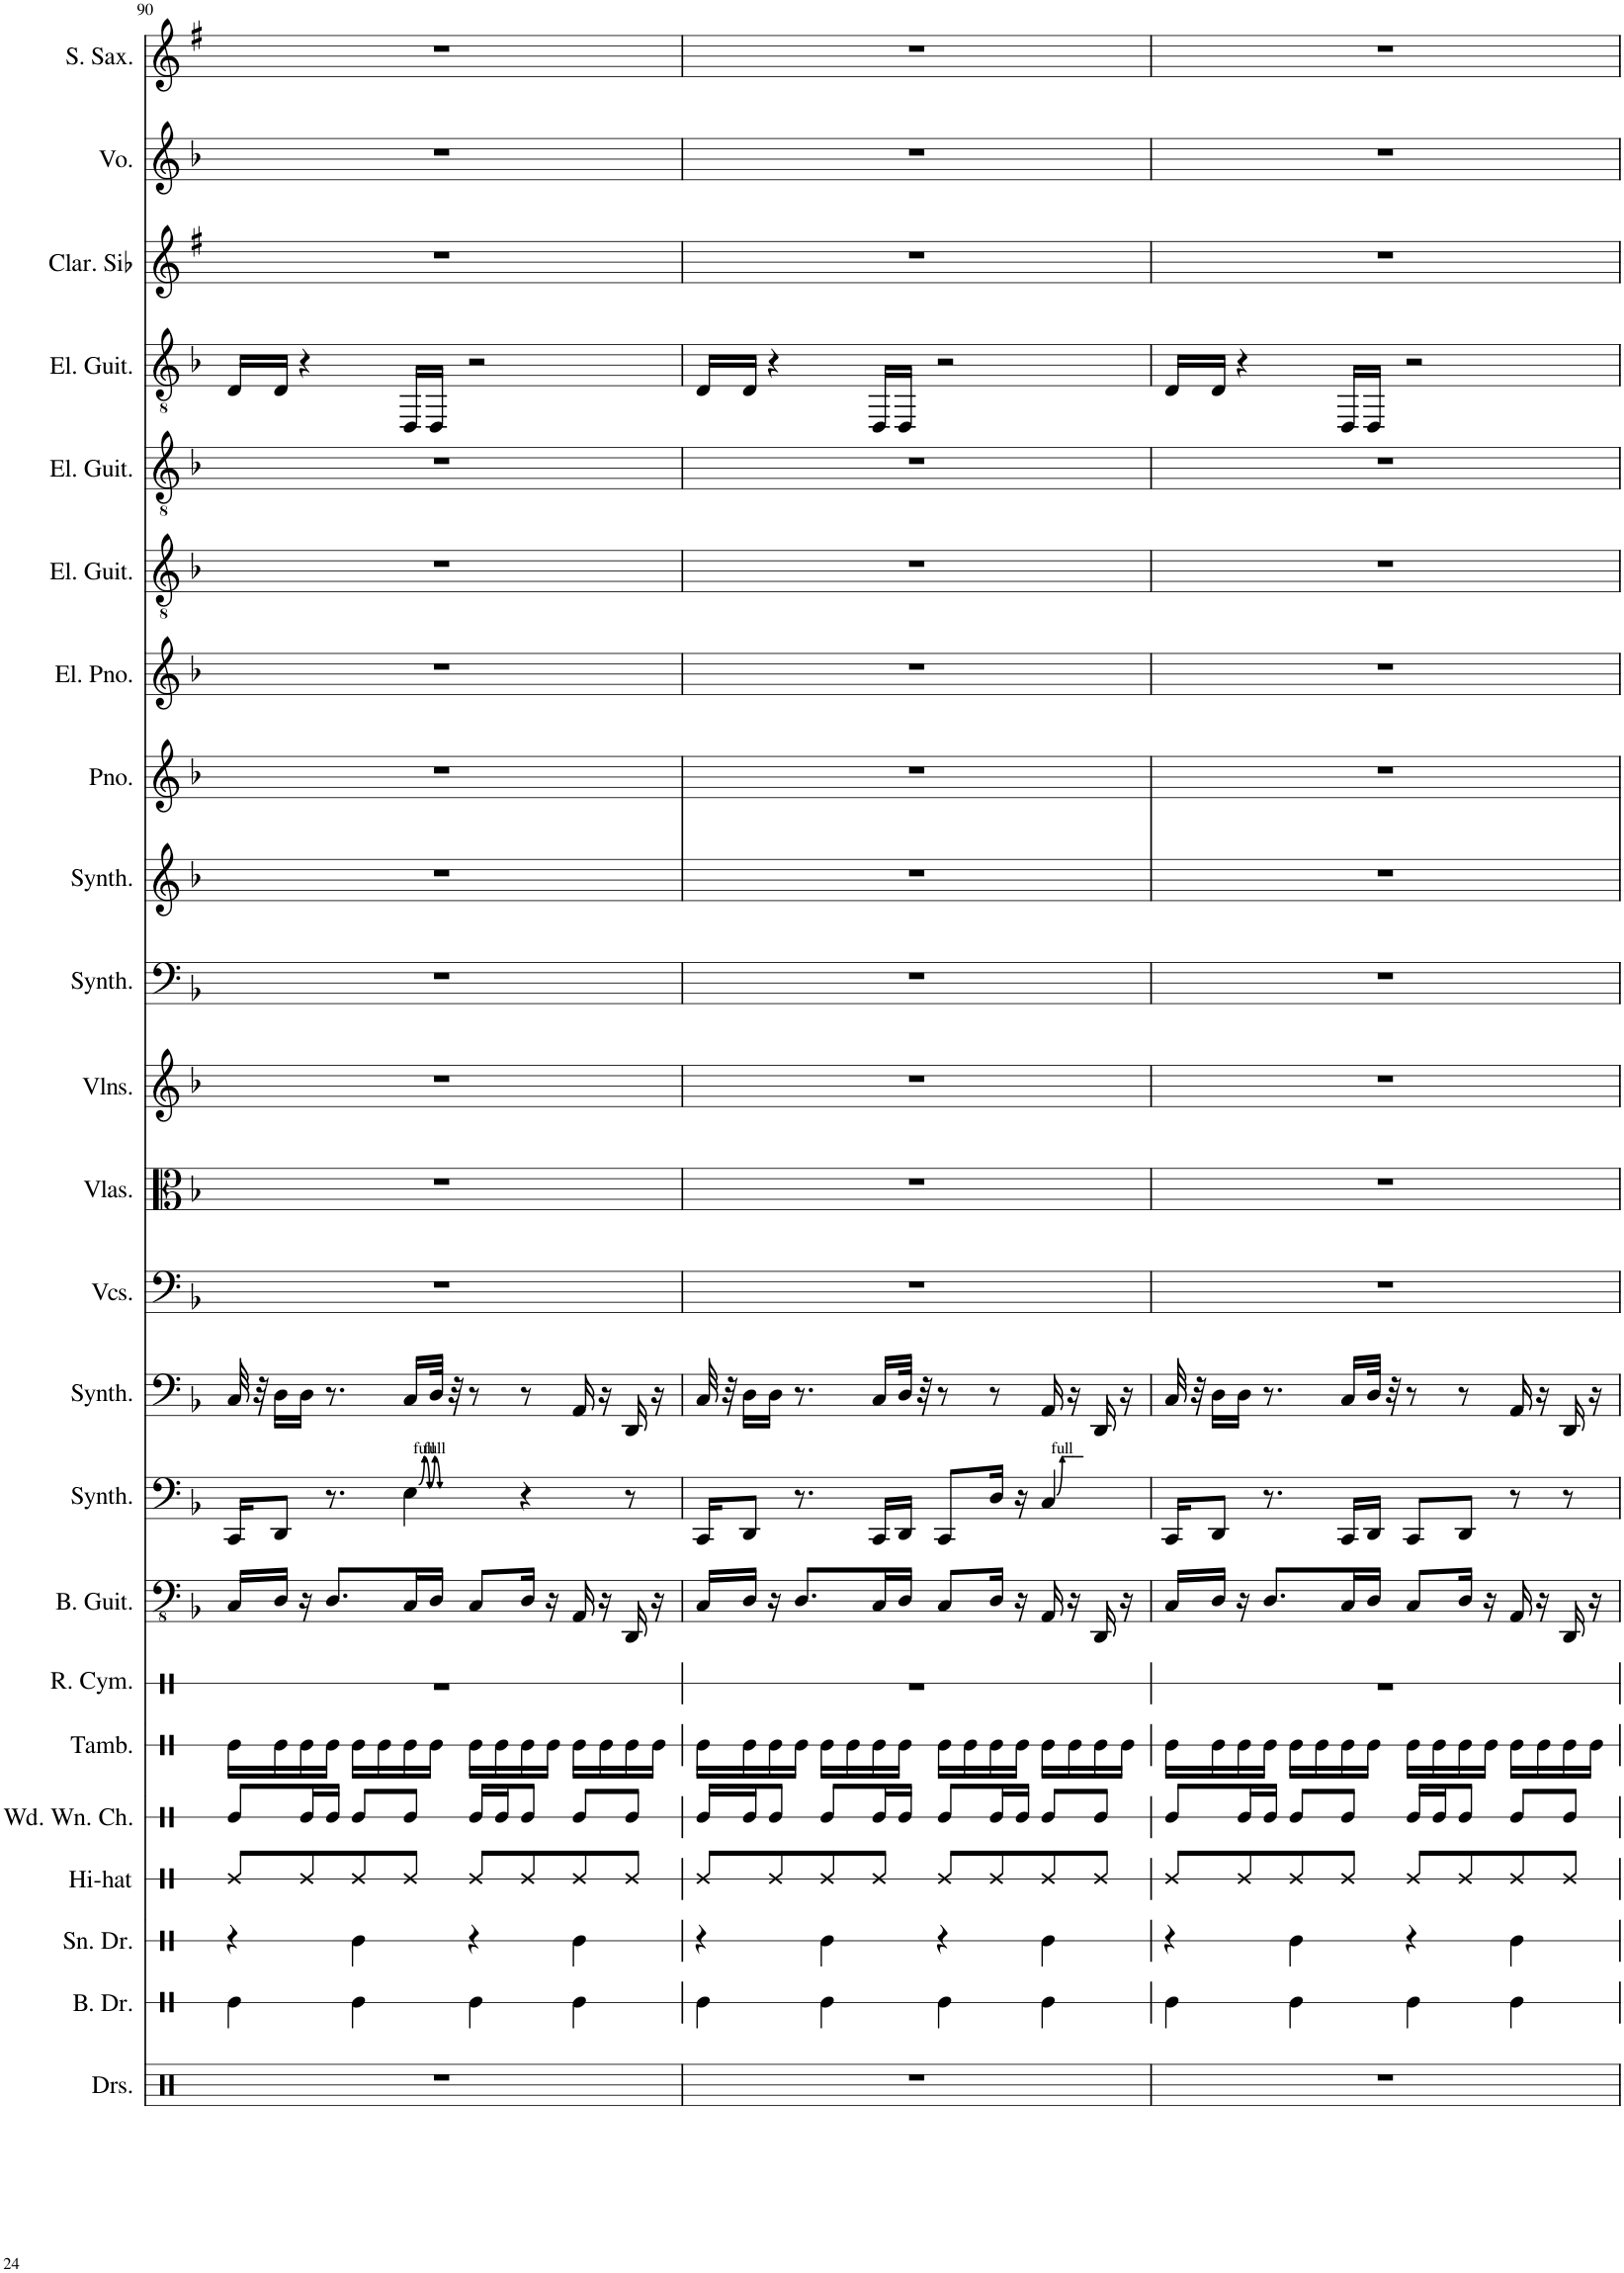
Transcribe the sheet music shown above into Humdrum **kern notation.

**kern	**kern	**kern	**kern	**kern	**kern	**kern	**kern	**kern	**kern	**kern	**kern	**kern	**kern	**kern	**kern	**kern	**kern	**kern	**kern	**kern	**kern	**kern
*part23	*part22	*part21	*part20	*part19	*part18	*part17	*part16	*part15	*part14	*part13	*part12	*part11	*part10	*part9	*part8	*part7	*part6	*part5	*part4	*part3	*part2	*part1
*staff23	*staff22	*staff21	*staff20	*staff19	*staff18	*staff17	*staff16	*staff15	*staff14	*staff13	*staff12	*staff11	*staff10	*staff9	*staff8	*staff7	*staff6	*staff5	*staff4	*staff3	*staff2	*staff1
*I"Drumset	*I"Bass Drum	*I"Snare Drum	*I"Hi-hat	*I"Wooden Wind Chimes	*I"Tambourine	*I"Ride Cymbal	*I"Bass Guitar	*I"Brass Synthesizer	*I"Brass Synthesizer	*I"Violoncellos	*I"Violas	*I"Violins	*I"Sweep Synthesizer	*I"Sci-fi Synthesizer	*I"Piano	*I"Electric Piano	*I"Electric Guitar	*I"Electric Guitar	*I"Electric Guitar	*I"Clarinette en Sib	*I"Voice	*I"Soprano Saxophone
*I'Drs.	*I'B. Dr.	*I'Sn. Dr.	*I'Hi-hat	*I'Wd. Wn. Ch.	*I'Tamb.	*I'R. Cym.	*I'B. Guit.	*I'Synth.	*I'Synth.	*I'Vcs.	*I'Vlas.	*I'Vlns.	*I'Synth.	*I'Synth.	*I'Pno.	*I'El. Pno.	*I'El. Guit.	*I'El. Guit.	*I'El. Guit.	*I'Clar. Sib	*I'Vo.	*I'S. Sax.
!!LO:PB:g=z
*clefX	*clefX	*clefX	*clefX	*clefX	*clefX	*clefX	*clefFv4	*clefF4	*clefF4	*clefF4	*clefC3	*clefG2	*clefF4	*clefG2	*clefG2	*clefG2	*clefGv2	*clefGv2	*clefGv2	*clefG2	*clefG2	*clefG2
*	*	*	*	*	*	*	*	*	*	*	*	*	*	*	*	*	*	*	*	*Trd1c2	*	*Trd1c2
*k[]	*k[]	*k[]	*k[]	*k[]	*k[]	*k[]	*k[b-]	*k[b-]	*k[b-]	*k[b-]	*k[b-]	*k[b-]	*k[b-]	*k[b-]	*k[b-]	*k[b-]	*k[b-]	*k[b-]	*k[b-]	*k[f#]	*k[b-]	*k[f#]
*M4/4	*M4/4	*M4/4	*M4/4	*M4/4	*M4/4	*M4/4	*M4/4	*M4/4	*M4/4	*M4/4	*M4/4	*M4/4	*M4/4	*M4/4	*M4/4	*M4/4	*M4/4	*M4/4	*M4/4	*M4/4	*M4/4	*M4/4
=90	=90	=90	=90	=90	=90	=90	=90	=90	=90	=90	=90	=90	=90	=90	=90	=90	=90	=90	=90	=90	=90	=90
1r	4Re\	4r	8Re/L	8Re/L	16Re\LL	1r	16CC/LL	16CC/KL	32C/	1r	1r	1r	1r	1r	1r	1r	1r	1r	16D/LL	1r	1r	1r
.	.	.	.	.	.	.	.	.	32r	.	.	.	.	.	.	.	.	.	.	.	.	.
.	.	.	.	.	16Re\	.	16DD/JJ	8DD/J	16D\LL	.	.	.	.	.	.	.	.	.	16D/JJ	.	.	.
.	.	.	8Re/	16Re/L	16Re\	.	16r	.	16D\JJ	.	.	.	.	.	.	.	.	.	4r	.	.	.
.	.	.	.	16Re/JJ	16Re\JJ	.	8.DD/L	8.r	8.r	.	.	.	.	.	.	.	.	.	.	.	.	.
.	4Re\	4Re\	8Re/	8Re/L	16Re\LL	.	.	.	.	.	.	.	.	.	.	.	.	.	.	.	.	.
.	.	.	.	.	16Re\	.	.	.	.	.	.	.	.	.	.	.	.	.	.	.	.	.
.	.	.	8Re/J	8Re/J	16Re\	.	16CC/L	4E\	16C/LL	.	.	.	.	.	.	.	.	.	16DD/LL	.	.	.
.	.	.	.	.	16Re\JJ	.	16DD/JJ	.	32D/JJk	.	.	.	.	.	.	.	.	.	16DD/JJ	.	.	.
.	.	.	.	.	.	.	.	.	32r	.	.	.	.	.	.	.	.	.	.	.	.	.
.	4Re\	4r	8Re/L	16Re/LL	16Re\LL	.	8CC/L	.	8r	.	.	.	.	.	.	.	.	.	2r	.	.	.
.	.	.	.	16Re/J	16Re\	.	.	.	.	.	.	.	.	.	.	.	.	.	.	.	.	.
.	.	.	8Re/	8Re/J	16Re\	.	16DD/Jk	4r	8r	.	.	.	.	.	.	.	.	.	.	.	.	.
.	.	.	.	.	16Re\JJ	.	16r	.	.	.	.	.	.	.	.	.	.	.	.	.	.	.
.	4Re\	4Re\	8Re/	8Re/L	16Re\LL	.	16AAA/	.	16AA/	.	.	.	.	.	.	.	.	.	.	.	.	.
.	.	.	.	.	16Re\	.	16r	.	16r	.	.	.	.	.	.	.	.	.	.	.	.	.
.	.	.	8Re/J	8Re/J	16Re\	.	16DDD/	8r	16DD/	.	.	.	.	.	.	.	.	.	.	.	.	.
.	.	.	.	.	16Re\JJ	.	16r	.	16r	.	.	.	.	.	.	.	.	.	.	.	.	.
=91	=91	=91	=91	=91	=91	=91	=91	=91	=91	=91	=91	=91	=91	=91	=91	=91	=91	=91	=91	=91	=91	=91
1r	4Re\	4r	8Re/L	16Re/LL	16Re\LL	1r	16CC/LL	16CC/KL	32C/	1r	1r	1r	1r	1r	1r	1r	1r	1r	16D/LL	1r	1r	1r
.	.	.	.	.	.	.	.	.	32r	.	.	.	.	.	.	.	.	.	.	.	.	.
.	.	.	.	16Re/J	16Re\	.	16DD/JJ	8DD/J	16D\LL	.	.	.	.	.	.	.	.	.	16D/JJ	.	.	.
.	.	.	8Re/	8Re/J	16Re\	.	16r	.	16D\JJ	.	.	.	.	.	.	.	.	.	4r	.	.	.
.	.	.	.	.	16Re\JJ	.	8.DD/L	8.r	8.r	.	.	.	.	.	.	.	.	.	.	.	.	.
.	4Re\	4Re\	8Re/	8Re/L	16Re\LL	.	.	.	.	.	.	.	.	.	.	.	.	.	.	.	.	.
.	.	.	.	.	16Re\	.	.	.	.	.	.	.	.	.	.	.	.	.	.	.	.	.
.	.	.	8Re/J	16Re/L	16Re\	.	16CC/L	16CC/LL	16C/LL	.	.	.	.	.	.	.	.	.	16DD/LL	.	.	.
.	.	.	.	16Re/JJ	16Re\JJ	.	16DD/JJ	16DD/JJ	32D/JJk	.	.	.	.	.	.	.	.	.	16DD/JJ	.	.	.
.	.	.	.	.	.	.	.	.	32r	.	.	.	.	.	.	.	.	.	.	.	.	.
.	4Re\	4r	8Re/L	8Re/L	16Re\LL	.	8CC/L	8CC/L	8r	.	.	.	.	.	.	.	.	.	2r	.	.	.
.	.	.	.	.	16Re\	.	.	.	.	.	.	.	.	.	.	.	.	.	.	.	.	.
.	.	.	8Re/	16Re/L	16Re\	.	16DD/Jk	16D/Jk	8r	.	.	.	.	.	.	.	.	.	.	.	.	.
.	.	.	.	16Re/JJ	16Re\JJ	.	16r	16r	.	.	.	.	.	.	.	.	.	.	.	.	.	.
.	4Re\	4Re\	8Re/	8Re/L	16Re\LL	.	16AAA/	4C/	16AA/	.	.	.	.	.	.	.	.	.	.	.	.	.
.	.	.	.	.	16Re\	.	16r	.	16r	.	.	.	.	.	.	.	.	.	.	.	.	.
.	.	.	8Re/J	8Re/J	16Re\	.	16DDD/	.	16DD/	.	.	.	.	.	.	.	.	.	.	.	.	.
.	.	.	.	.	16Re\JJ	.	16r	.	16r	.	.	.	.	.	.	.	.	.	.	.	.	.
=92	=92	=92	=92	=92	=92	=92	=92	=92	=92	=92	=92	=92	=92	=92	=92	=92	=92	=92	=92	=92	=92	=92
1r	4Re\	4r	8Re/L	8Re/L	16Re\LL	1r	16CC/LL	16CC/KL	32C/	1r	1r	1r	1r	1r	1r	1r	1r	1r	16D/LL	1r	1r	1r
.	.	.	.	.	.	.	.	.	32r	.	.	.	.	.	.	.	.	.	.	.	.	.
.	.	.	.	.	16Re\	.	16DD/JJ	8DD/J	16D\LL	.	.	.	.	.	.	.	.	.	16D/JJ	.	.	.
.	.	.	8Re/	16Re/L	16Re\	.	16r	.	16D\JJ	.	.	.	.	.	.	.	.	.	4r	.	.	.
.	.	.	.	16Re/JJ	16Re\JJ	.	8.DD/L	8.r	8.r	.	.	.	.	.	.	.	.	.	.	.	.	.
.	4Re\	4Re\	8Re/	8Re/L	16Re\LL	.	.	.	.	.	.	.	.	.	.	.	.	.	.	.	.	.
.	.	.	.	.	16Re\	.	.	.	.	.	.	.	.	.	.	.	.	.	.	.	.	.
.	.	.	8Re/J	8Re/J	16Re\	.	16CC/L	16CC/LL	16C/LL	.	.	.	.	.	.	.	.	.	16DD/LL	.	.	.
.	.	.	.	.	16Re\JJ	.	16DD/JJ	16DD/JJ	32D/JJk	.	.	.	.	.	.	.	.	.	16DD/JJ	.	.	.
.	.	.	.	.	.	.	.	.	32r	.	.	.	.	.	.	.	.	.	.	.	.	.
.	4Re\	4r	8Re/L	16Re/LL	16Re\LL	.	8CC/L	8CC/L	8r	.	.	.	.	.	.	.	.	.	2r	.	.	.
.	.	.	.	16Re/J	16Re\	.	.	.	.	.	.	.	.	.	.	.	.	.	.	.	.	.
.	.	.	8Re/	8Re/J	16Re\	.	16DD/Jk	8DD/J	8r	.	.	.	.	.	.	.	.	.	.	.	.	.
.	.	.	.	.	16Re\JJ	.	16r	.	.	.	.	.	.	.	.	.	.	.	.	.	.	.
.	4Re\	4Re\	8Re/	8Re/L	16Re\LL	.	16AAA/	8r	16AA/	.	.	.	.	.	.	.	.	.	.	.	.	.
.	.	.	.	.	16Re\	.	16r	.	16r	.	.	.	.	.	.	.	.	.	.	.	.	.
.	.	.	8Re/J	8Re/J	16Re\	.	16DDD/	8r	16DD/	.	.	.	.	.	.	.	.	.	.	.	.	.
.	.	.	.	.	16Re\JJ	.	16r	.	16r	.	.	.	.	.	.	.	.	.	.	.	.	.
=	=	=	=	=	=	=	=	=	=	=	=	=	=	=	=	=	=	=	=	=	=	=
*-	*-	*-	*-	*-	*-	*-	*-	*-	*-	*-	*-	*-	*-	*-	*-	*-	*-	*-	*-	*-	*-	*-
